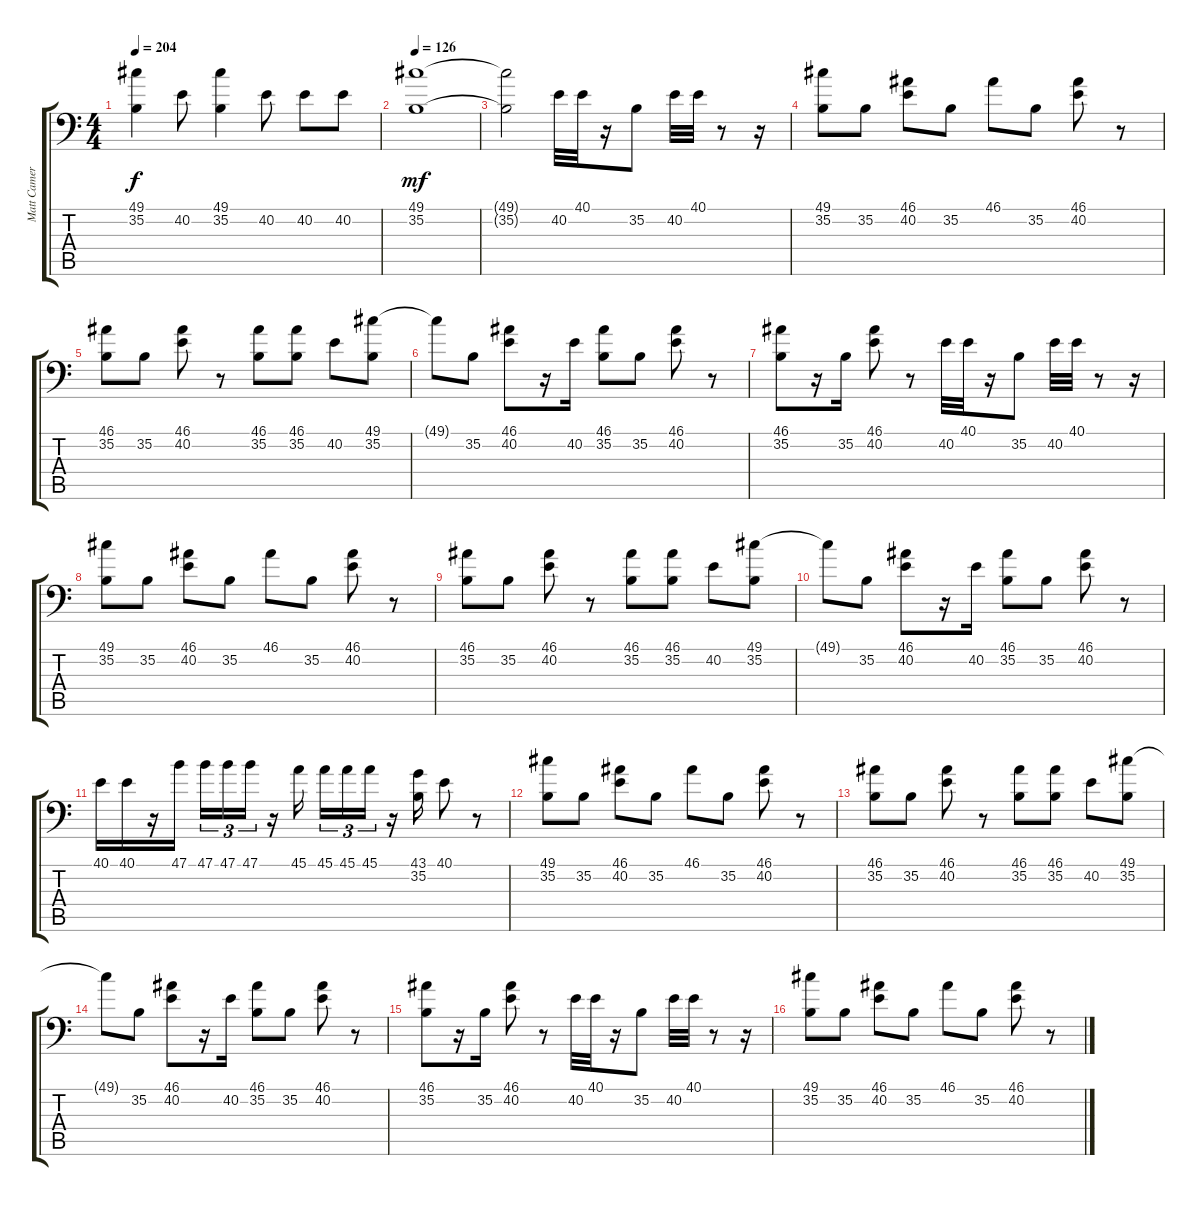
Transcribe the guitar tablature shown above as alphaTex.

\track ("Matt Cameron - Drum Set" "Matt Camer") {instrument acousticgrandpiano}
\staff {score tabs}
\tuning (C-1 C-1 C-1 C-1 C-1 C-1) {hide}
\ts (4 4)
\tempo 204
\clef f4
\ks c
(49.1 35.2).4{dy f} 40.2.8 (49.1 35.2).4 40.2.8 40.2.8 40.2.8 |
\tempo 126
(49.1 35.2).1{dy mf} |
(49.1{t} 35.2{t}).2 40.2.32 40.1.32 r.16 35.2.8 40.2.32 40.1.32 r.8 r.16 |
(49.1 35.2).8 35.2.8 (46.1 40.2).8 35.2.8 46.1.8 35.2.8 (46.1 40.2).8 r.8 |
(46.1 35.2).8 35.2.8 (46.1 40.2).8 r.8 (46.1 35.2).8 (46.1 35.2).8 40.2.8 (49.1 35.2).8 |
49.1{t}.8 35.2.8 (46.1 40.2).8 r.16 40.2.16 (46.1 35.2).8 35.2.8 (46.1 40.2).8 r.8 |
(46.1 35.2).8 r.16 35.2.16 (46.1 40.2).8 r.8 40.2.32 40.1.32 r.16 35.2.8 40.2.32 40.1.32 r.8 r.16 |
(49.1 35.2).8 35.2.8 (46.1 40.2).8 35.2.8 46.1.8 35.2.8 (46.1 40.2).8 r.8 |
(46.1 35.2).8 35.2.8 (46.1 40.2).8 r.8 (46.1 35.2).8 (46.1 35.2).8 40.2.8 (49.1 35.2).8 |
49.1{t}.8 35.2.8 (46.1 40.2).8 r.16 40.2.16 (46.1 35.2).8 35.2.8 (46.1 40.2).8 r.8 |
40.1.16 40.1.16 r.16 47.1.16 47.1.16{tu (3 2)} 47.1.16{tu (3 2)} 47.1.16{tu (3 2)} r.16 45.1.16 45.1.16{tu (3 2)} 45.1.16{tu (3 2)} 45.1.16{tu (3 2)} r.16 (43.1 35.2).16 40.1.8 r.8 |
(49.1 35.2).8 35.2.8 (46.1 40.2).8 35.2.8 46.1.8 35.2.8 (46.1 40.2).8 r.8 |
(46.1 35.2).8 35.2.8 (46.1 40.2).8 r.8 (46.1 35.2).8 (46.1 35.2).8 40.2.8 (49.1 35.2).8 |
49.1{t}.8 35.2.8 (46.1 40.2).8 r.16 40.2.16 (46.1 35.2).8 35.2.8 (46.1 40.2).8 r.8 |
(46.1 35.2).8 r.16 35.2.16 (46.1 40.2).8 r.8 40.2.32 40.1.32 r.16 35.2.8 40.2.32 40.1.32 r.8 r.16 |
(49.1 35.2).8 35.2.8 (46.1 40.2).8 35.2.8 46.1.8 35.2.8 (46.1 40.2).8 r.8
